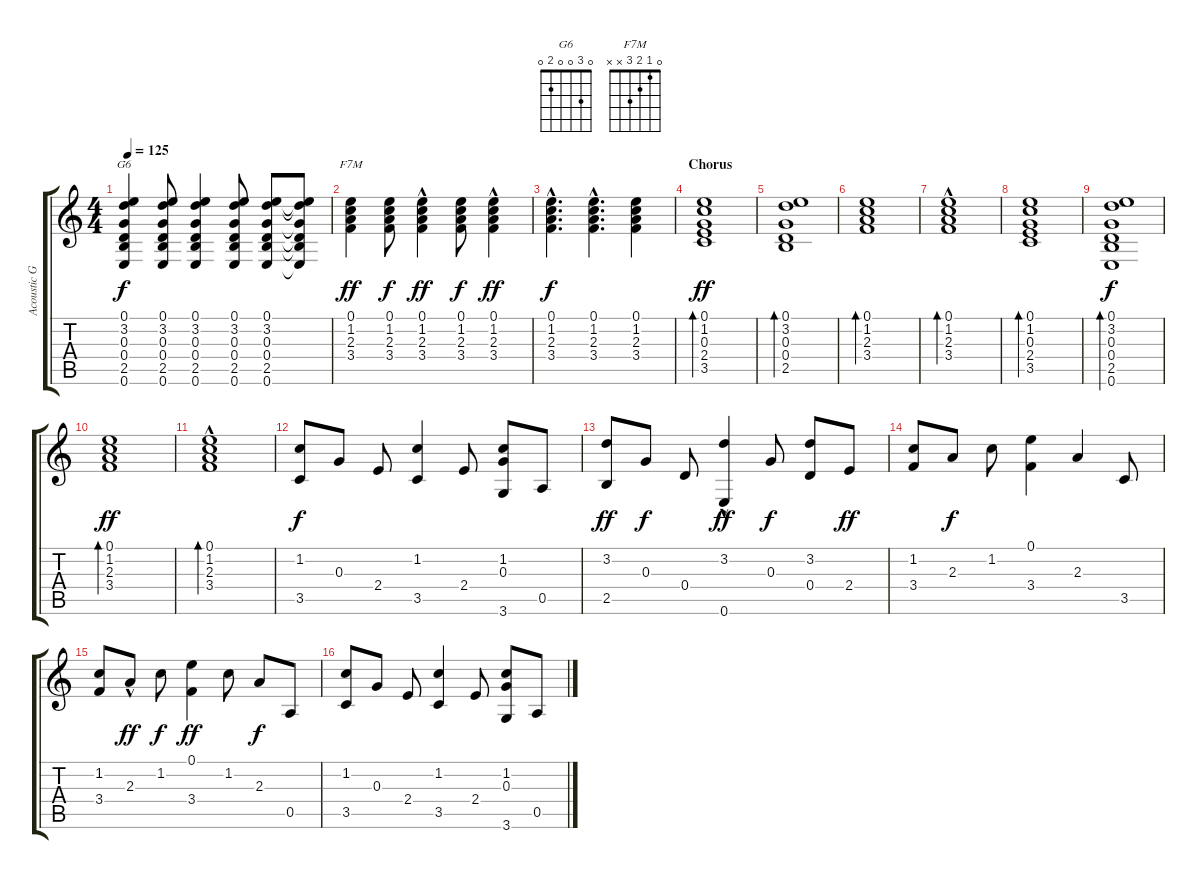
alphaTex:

\track ("Acoustic Guitar" "Acoustic G") {instrument acousticguitarsteel}
\staff {score tabs}
\tuning (E4 B3 G3 D3 A2 E2) {hide}
\chord ("G6" 0 3 0 0 2 0)
\chord ("F7M" 0 1 2 3 x x)
\ts (4 4)
\tempo 125
\clef g2
\ks c
(0.1 3.2 0.3 0.4 2.5 0.6).4{ch "G6" dy f} (0.1 3.2 0.3 0.4 2.5 0.6).8 (0.1 3.2 0.3 0.4 2.5 0.6).4 (0.1 3.2 0.3 0.4 2.5 0.6).8 (0.1 3.2 0.3 0.4 2.5 0.6).8 (0.1{t} 3.2{t} 0.3{t} 0.4{t} 2.5{t} 0.6{t}).8 |
(0.1 1.2 2.3 3.4).4{ch "F7M" dy ff} (0.1 1.2 2.3 3.4).8{dy f} (0.1 1.2 2.3 3.4{hac}).4{dy ff} (0.1 1.2 2.3 3.4).8{dy f} (0.1 1.2{hac} 2.3 3.4).4{dy ff} |
(0.1{hac} 1.2{hac} 2.3{hac} 3.4{hac}).4{d dy f} (0.1{hac} 1.2{hac} 2.3{hac} 3.4{hac}).4{d} (0.1 1.2 2.3 3.4).4 |
\section ("" "Chorus")
(0.1 1.2 0.3 2.4 3.5).1{bd 240 dy ff} |
(0.1 3.2 0.3 0.4 2.5).1{bd 240} |
(0.1 1.2 2.3 3.4).1{bd 240} |
(0.1{hac} 1.2{hac} 2.3{hac} 3.4).1{bd 240} |
(0.1 1.2 0.3 2.4 3.5).1{bd 240} |
(0.1 3.2 0.3 0.4 2.5 0.6).1{bd 240 dy f} |
(0.1 1.2 2.3 3.4).1{bd 240 dy ff} |
(0.1{hac} 1.2{hac} 2.3{hac} 3.4).1{bd 240} |
(1.2 3.5).8{dy f} 0.3.8 2.4.8 (1.2 3.5).4 2.4.8 (1.2 0.3 3.6).8 0.5.8 |
(3.2 2.5).8{dy ff} 0.3.8{dy f} 0.4.8 (3.2{hac} 0.6).4{dy ff} 0.3.8{dy f} (3.2 0.4).8 2.4.8{dy ff} |
(1.2 3.4).8 2.3.8{dy f} 1.2.8 (0.1 3.4).4 2.3.4 3.5.8 |
(1.2 3.4).8 2.3{hac}.8{dy ff} 1.2.8{dy f} (0.1 3.4).4{dy ff} 1.2.8 2.3.8{dy f} 0.5.8 |
(1.2 3.5).8 0.3.8 2.4.8 (1.2 3.5).4 2.4.8 (1.2 0.3 3.6).8 0.5.8
